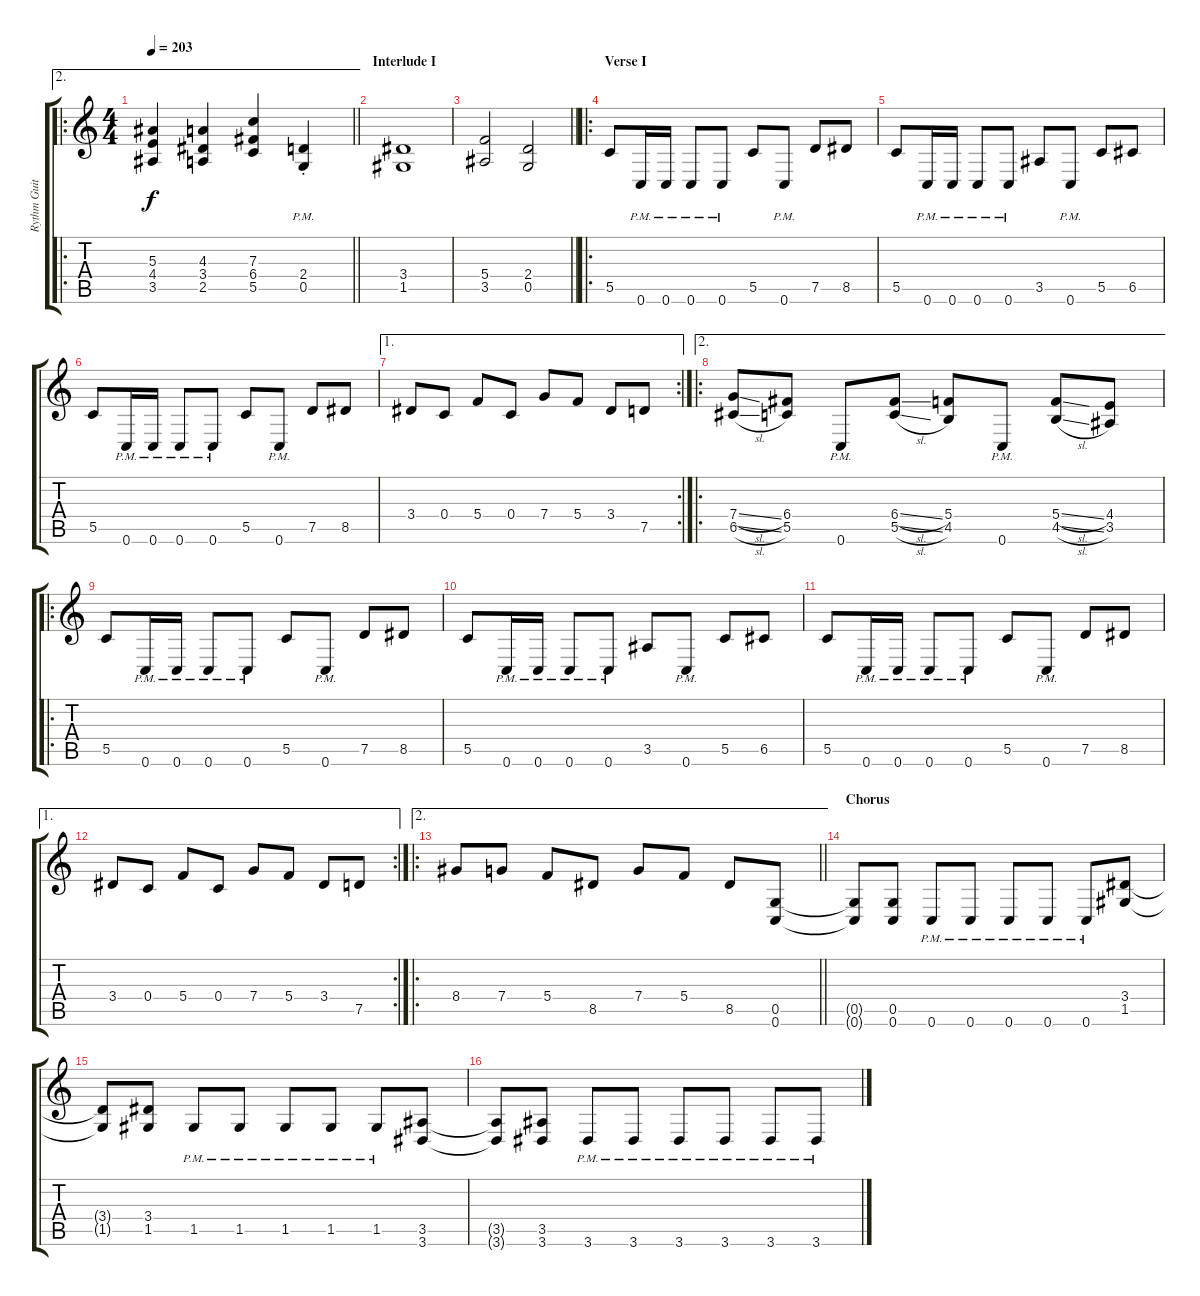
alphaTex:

\track ("Rythm Guitar I" "Rythm Guit") {instrument distortionguitar}
\staff {score tabs}
\tuning (D4 A3 F3 C3 G2 C2) {hide}
\ae 2
\ro
\ts (4 4)
\tempo 203
\clef g2
\barLineRight lightlight
\ks c
(5.3 4.4 3.5).4{dy f} (4.3 3.4 2.5).4 (7.3 6.4 5.5).4 (2.4{pm st} 0.5{pm st}).4 |
\section ("" "Interlude I")
(3.4 1.5).1 |
\barLineRight lightlight
(5.4 3.5).2 (2.4 0.5).2 |
\ro
\section ("" "Verse I")
5.5.8 0.6{pm}.16 0.6{pm}.16 0.6{pm}.8 0.6{pm}.8 5.5.8 0.6{pm}.8 7.5.8 8.5.8 |
5.5.8 0.6{pm}.16 0.6{pm}.16 0.6{pm}.8 0.6{pm}.8 3.5.8 0.6{pm}.8 5.5.8 6.5.8 |
5.5.8 0.6{pm}.16 0.6{pm}.16 0.6{pm}.8 0.6{pm}.8 5.5.8 0.6{pm}.8 7.5.8 8.5.8 |
\ae 1
\rc 2
3.4.8 0.4.8 5.4.8 0.4.8 7.4.8 5.4.8 3.4.8 7.5.8 |
\ae 2
\ro
(7.4{sl} 6.5{sl}).8 (6.4 5.5).8 0.6{pm}.8 (6.4{sl} 5.5{sl}).8 (5.4 4.5).8 0.6{pm}.8 (5.4{sl} 4.5{sl}).8 (4.4 3.5).8 |
\ro
5.5.8 0.6{pm}.16 0.6{pm}.16 0.6{pm}.8 0.6{pm}.8 5.5.8 0.6{pm}.8 7.5.8 8.5.8 |
5.5.8 0.6{pm}.16 0.6{pm}.16 0.6{pm}.8 0.6{pm}.8 3.5.8 0.6{pm}.8 5.5.8 6.5.8 |
5.5.8 0.6{pm}.16 0.6{pm}.16 0.6{pm}.8 0.6{pm}.8 5.5.8 0.6{pm}.8 7.5.8 8.5.8 |
\ae 1
\rc 2
3.4.8 0.4.8 5.4.8 0.4.8 7.4.8 5.4.8 3.4.8 7.5.8 |
\ae 2
\ro
\barLineRight lightlight
8.4.8 7.4.8 5.4.8 8.5.8 7.4.8 5.4.8 8.5.8 (0.5 0.6).8 |
\section ("" "Chorus")
(0.5{t} 0.6{t}).8 (0.5 0.6).8 0.6{pm}.8 0.6{pm}.8 0.6{pm}.8 0.6{pm}.8 0.6{pm}.8 (3.4 1.5).8 |
(3.4{t} 1.5{t}).8 (3.4 1.5).8 1.5{pm}.8 1.5{pm}.8 1.5{pm}.8 1.5{pm}.8 1.5{pm}.8 (3.5 3.6).8 |
(3.5{t} 3.6{t}).8 (3.5 3.6).8 3.6{pm}.8 3.6{pm}.8 3.6{pm}.8 3.6{pm}.8 3.6{pm}.8 3.6{pm}.8
